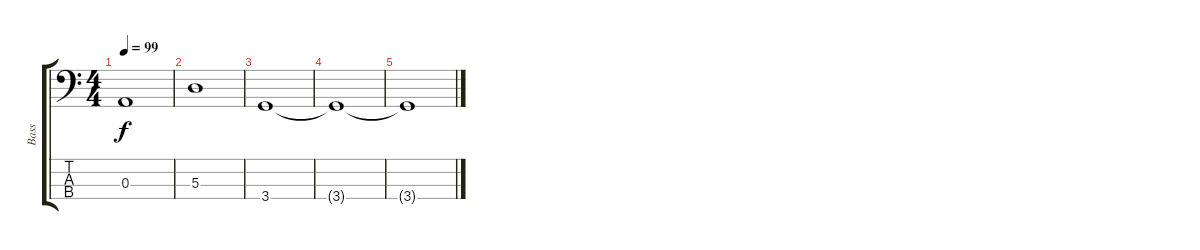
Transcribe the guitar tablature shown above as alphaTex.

\track ("Bass" "Bass") {instrument electricbassfinger}
\staff {score tabs}
\tuning (G2 D2 A1 E1) {hide}
\ts (4 4)
\tempo 99
\clef f4
\ks c
0.3.1{dy f} |
5.3.1 |
3.4.1 |
3.4{t}.1 |
3.4{t}.1
